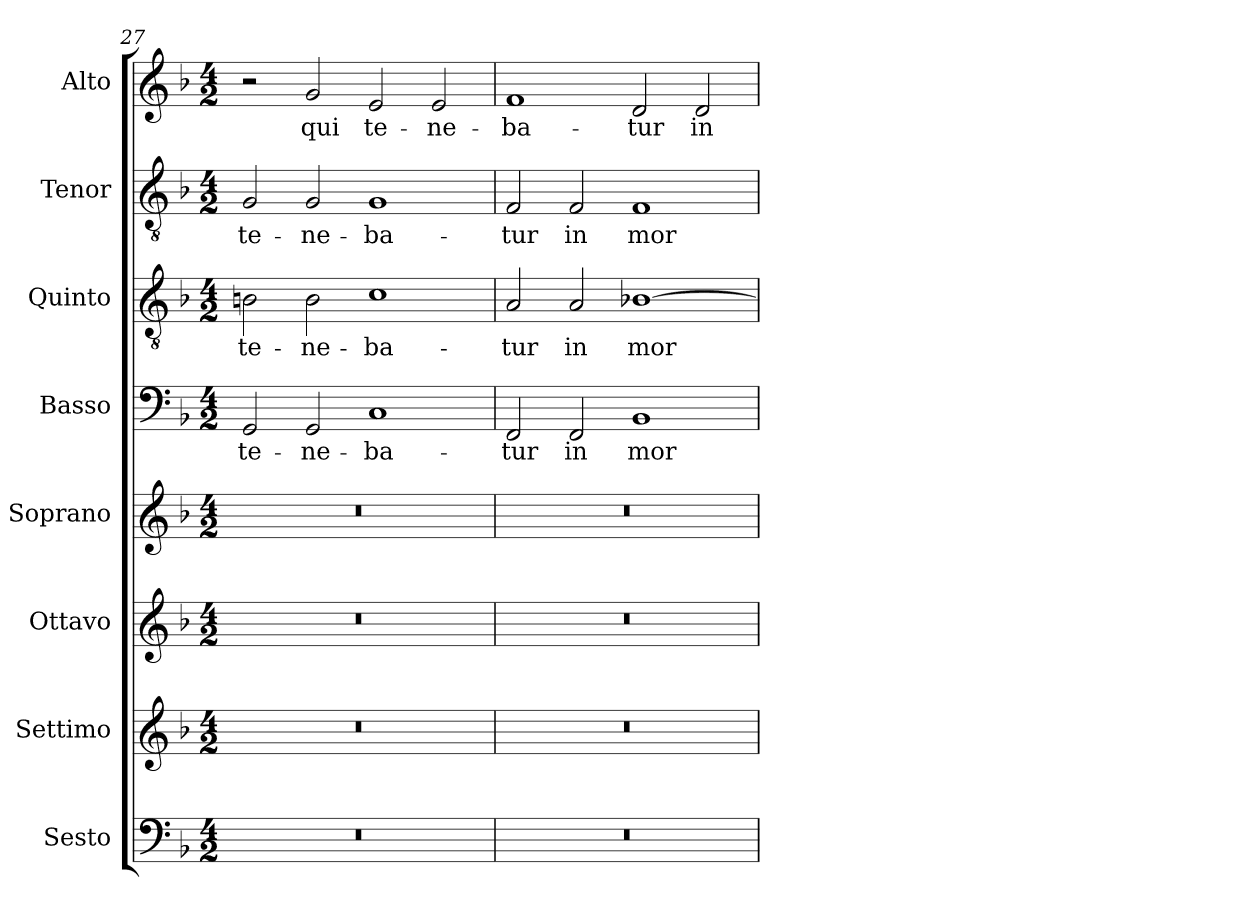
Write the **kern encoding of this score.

**kern	**kern	**kern	**kern	**kern	**text	**kern	**text	**kern	**text	**kern	**text
*part8	*part7	*part6	*part5	*part4	*part4	*part3	*part3	*part2	*part2	*part1	*part1
*staff8	*staff7	*staff6	*staff5	*staff4	*staff4	*staff3	*staff3	*staff2	*staff2	*staff1	*staff1
*I"Sesto	*I"Settimo	*I"Ottavo	*I"Soprano	*I"Basso	*	*I"Quinto	*	*I"Tenor	*	*I"Alto	*
*I'Ss.	*I'St.	*I'Ot.	*I'S.	*I'B.	*	*I'Q.	*	*I'T.	*	*I'A.	*
*clefF4	*clefG2	*clefG2	*clefG2	*clefF4	*	*clefGv2	*	*clefGv2	*	*clefG2	*
*	*	*	*	*	*	*ITrd7c12	*	*ITrd7c12	*	*	*
*k[b-]	*k[b-]	*k[b-]	*k[b-]	*k[b-]	*	*k[b-]	*	*k[b-]	*	*k[b-]	*
*F:	*F:	*F:	*F:	*F:	*	*F:	*	*F:	*	*F:	*
*M4/2	*M4/2	*M4/2	*M4/2	*M4/2	*	*M4/2	*	*M4/2	*	*M4/2	*
=27	=27	=27	=27	=27	=27	=27	=27	=27	=27	=27	=27
!LO:N:vis=1	!LO:N:vis=1	!LO:N:vis=1	!LO:N:vis=1	!	!	!	!	!	!	!	!
!	!	!	!	!	!LO:LY:b:color=#000000	!	!	!	!	!	!
!	!	!	!	!	!	!	!LO:LY:b:color=#000000	!	!	!	!
!	!	!	!	!	!	!	!	!	!LO:LY:b:color=#000000	!	!
0r	0r	0r	0r	2GGi/	te-	2BBni\	te-	2GGi/	te-	2r	.
!	!	!	!	!	!LO:LY:b:color=#000000	!	!	!	!	!	!
!	!	!	!	!	!	!	!LO:LY:b:color=#000000	!	!	!	!
!	!	!	!	!	!	!	!	!	!LO:LY:b:color=#000000	!	!
!	!	!	!	!	!	!	!	!	!	!	!LO:LY:b:color=#000000
.	.	.	.	2GGi/	-ne-	2BBi\	-ne-	2GGi/	-ne-	2gi/	qui
!	!	!	!	!	!LO:LY:b:color=#000000	!	!	!	!	!	!
!	!	!	!	!	!	!	!LO:LY:b:color=#000000	!	!	!	!
!	!	!	!	!	!	!	!	!	!LO:LY:b:color=#000000	!	!
!	!	!	!	!	!	!	!	!	!	!	!LO:LY:b:color=#000000
.	.	.	.	1Ci	-ba-	1Ci	-ba-	1GGi	-ba-	2ei/	te-
!	!	!	!	!	!	!	!	!	!	!	!LO:LY:b:color=#000000
.	.	.	.	.	.	.	.	.	.	2ei/	-ne-
=28	=28	=28	=28	=28	=28	=28	=28	=28	=28	=28	=28
!LO:N:vis=1	!LO:N:vis=1	!LO:N:vis=1	!LO:N:vis=1	!	!	!	!	!	!	!	!
!	!	!	!	!	!LO:LY:b:color=#000000	!	!	!	!	!	!
!	!	!	!	!	!	!	!LO:LY:b:color=#000000	!	!	!	!
!	!	!	!	!	!	!	!	!	!LO:LY:b:color=#000000	!	!
!	!	!	!	!	!	!	!	!	!	!	!LO:LY:b:color=#000000
0r	0r	0r	0r	2FFi/	-tur	2AAi/	-tur	2FFi/	-tur	1fi	-ba-
!	!	!	!	!	!LO:LY:b:color=#000000	!	!	!	!	!	!
!	!	!	!	!	!	!	!LO:LY:b:color=#000000	!	!	!	!
!	!	!	!	!	!	!	!	!	!LO:LY:b:color=#000000	!	!
.	.	.	.	2FFi/	in	2AAi/	in	2FFi/	in	.	.
!	!	!	!	!	!LO:LY:b:color=#000000	!	!	!	!	!	!
!	!	!	!	!	!	!	!LO:LY:b:color=#000000	!	!	!	!
!	!	!	!	!	!	!	!	!	!LO:LY:b:color=#000000	!	!
!	!	!	!	!	!	!	!	!	!	!	!LO:LY:b:color=#000000
.	.	.	.	1BB-i	mor-	[1BB-Xi	mor-	1FFi	mor-	2di/	-tur
!	!	!	!	!	!	!	!	!	!	!	!LO:LY:b:color=#000000
.	.	.	.	.	.	.	.	.	.	2di/	in
=	=	=	=	=	=	=	=	=	=	=	=
*-	*-	*-	*-	*-	*-	*-	*-	*-	*-	*-	*-
